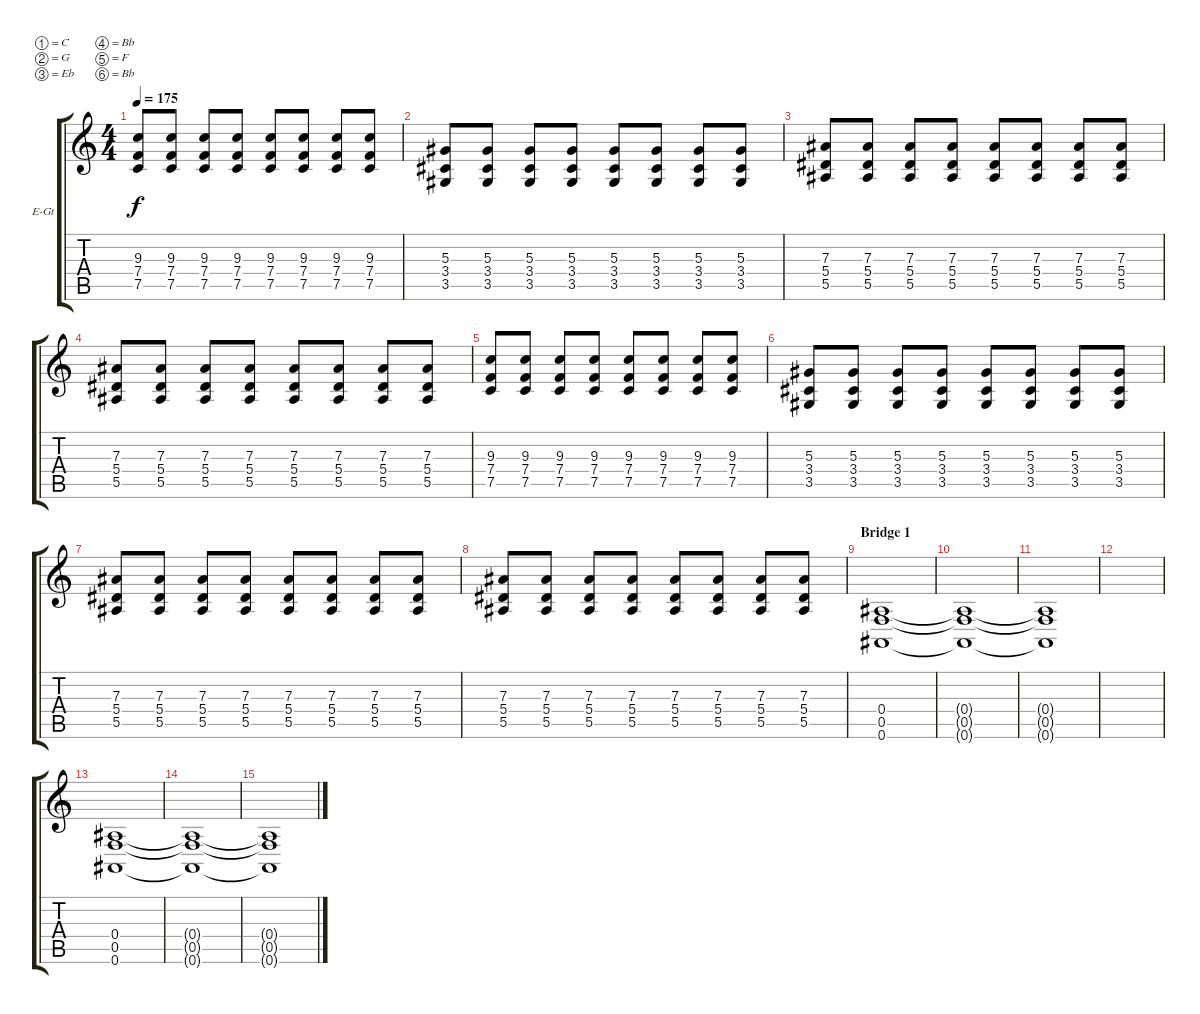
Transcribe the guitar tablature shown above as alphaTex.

\bracketExtendMode groupsimilarinstruments
\firstSystemTrackNameOrientation horizontal
\otherSystemsTrackNameOrientation horizontal
\track ("Additional Studio Guitar" "E-Gt") {instrument distortionguitar}
\staff {score tabs}
\tuning (C4 G3 Eb3 Bb2 F2 Bb1)
\ts (4 4)
\tempo 175
\clef g2
\ks c
(7.5 7.4 9.3).8{dy f} (9.3 7.4 7.5).8 (9.3 7.4 7.5).8 (9.3 7.4 7.5).8 (9.3 7.4 7.5).8 (9.3 7.4 7.5).8 (9.3 7.4 7.5).8 (9.3 7.4 7.5).8 |
(5.3 3.4 3.5).8 (5.3 3.4 3.5).8 (5.3 3.4 3.5).8 (5.3 3.4 3.5).8 (5.3 3.4 3.5).8 (5.3 3.4 3.5).8 (5.3 3.4 3.5).8 (5.3 3.4 3.5).8 |
(7.3 5.5 5.4).8 (7.3 5.5 5.4).8 (7.3 5.5 5.4).8 (7.3 5.5 5.4).8 (7.3 5.5 5.4).8 (7.3 5.5 5.4).8 (7.3 5.5 5.4).8 (7.3 5.5 5.4).8 |
(7.3 5.5 5.4).8 (7.3 5.5 5.4).8 (7.3 5.5 5.4).8 (7.3 5.5 5.4).8 (7.3 5.5 5.4).8 (7.3 5.5 5.4).8 (7.3 5.5 5.4).8 (7.3 5.5 5.4).8 |
(7.5 7.4 9.3).8 (9.3 7.4 7.5).8 (9.3 7.4 7.5).8 (9.3 7.4 7.5).8 (9.3 7.4 7.5).8 (9.3 7.4 7.5).8 (9.3 7.4 7.5).8 (9.3 7.4 7.5).8 |
(5.3 3.4 3.5).8 (5.3 3.4 3.5).8 (5.3 3.4 3.5).8 (5.3 3.4 3.5).8 (5.3 3.4 3.5).8 (5.3 3.4 3.5).8 (5.3 3.4 3.5).8 (5.3 3.4 3.5).8 |
(7.3 5.5 5.4).8 (7.3 5.5 5.4).8 (7.3 5.5 5.4).8 (7.3 5.5 5.4).8 (7.3 5.5 5.4).8 (7.3 5.5 5.4).8 (7.3 5.5 5.4).8 (7.3 5.5 5.4).8 |
(7.3 5.5 5.4).8 (7.3 5.5 5.4).8 (7.3 5.5 5.4).8 (7.3 5.5 5.4).8 (7.3 5.5 5.4).8 (7.3 5.5 5.4).8 (7.3 5.5 5.4).8 (7.3 5.5 5.4).8 |
\section ("" "Bridge 1")
(0.4 0.5 0.6).1 |
(0.4{t} 0.5{t} 0.6{t}).1 |
(0.4{t} 0.5{t} 0.6{t}).1 |
|
(0.4 0.5 0.6).1 |
(0.4{t} 0.5{t} 0.6{t}).1 |
(0.4{t} 0.5{t} 0.6{t}).1
